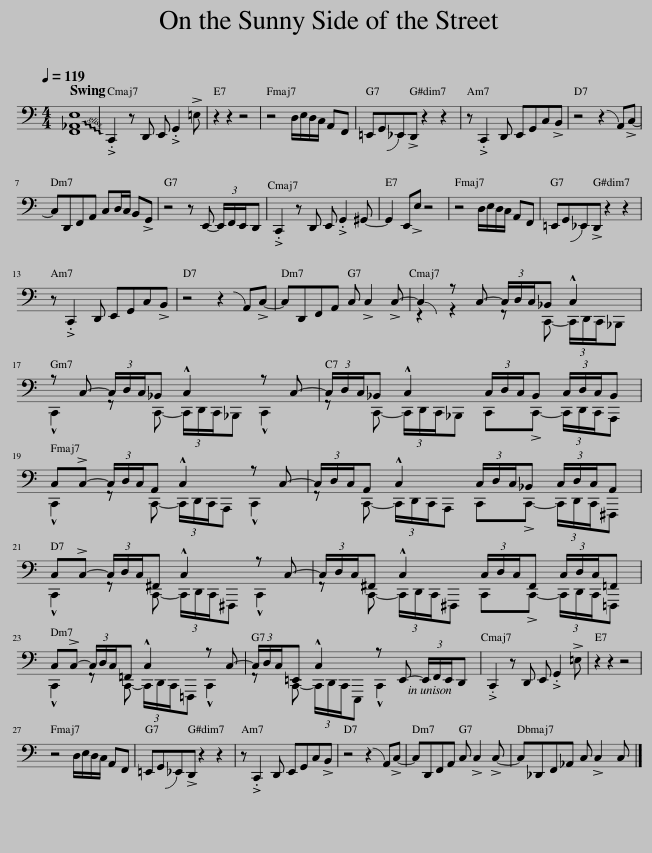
X:1
%%score ( 1 2 )
L:1/8
Q:1/4=119
M:4/4
I:linebreak $
K:C
V:1 bass
V:2 bass
V:1
 !~(![F,,_A,,E,]8 | !~)!.C,,2 z D,, E,, .G,,2 !>!=E, | z2 z2 z4 | z4 D,/E,/D,/C,/ A,,F,, | =E,,G,,!slide!_E,,!>!D,, z2 z2 | %5
 z .C,,2 D,, E,,G,,C,!>!B,, | z4 z2 A,,!>!C,- |$ C,D,,F,,A,, C,D,/C,/ B,,!>!G,, | z4 z E,,- (3E,,/F,,/E,,/D,, | .C,,2 z D,, E,, .G,,2 ^G,,- | %10
 !~(!G,,2 !~)!E,,!>!E, z4 | z4 D,/E,/D,/C,/ A,,F,, | =E,,G,,!slide!_E,,!>!D,, z2 z2 |$ z .C,,2 D,, E,,G,,C,!>!B,, | z4 z2 A,,!>!C,- | %15
 C,D,,F,,A,, C, !>!C,2 !>!C,- | C,2 z C,- (3C,/D,/C,/_B,, !^!C,2 |$ z C,- (3C,/D,/C,/_B,, !^!C,2 z C,- | (3C,/D,/C,/_B,, !^!C,2 (3C,/D,/C,/B,, (3C,/D,/C,/B,, |$ C,!>!C,- (3C,/D,/C,/A,, !^!C,2 z C,- | %20
 (3C,/D,/C,/A,, !^!C,2 (3C,/D,/C,/_B,, (3C,/D,/C,/A,, |$ C,!>!C,- (3C,/D,/C,/^F,, !^!C,2 z C,- | (3C,/D,/C,/^F,, !^!C,2 (3C,/D,/C,/F,, (3C,/D,/C,/=F,, |$ C,!>!C,- (3C,/D,/C,/=F,, !^!C,2 z C,- | (3C,/D,/C,/=E,, !^!C,2 z E,,- (3E,,/F,,/E,,/D,, | %25
 .C,,2 z D,, E,, .G,,2 !>!=E, | z2 z2 z4 |$ z4 D,/E,/D,/C,/ A,,F,, | =E,,G,,!slide!_E,,!>!D,, z2 z2 | z .C,,2 D,, E,,G,,C,!>!B,, | %30
 z4 z2 A,,!>!C,- | C,D,,F,,A,, C, !>!C,2 !>!C,- | C,_D,,F,,_A,, C, !>!C,2 C, |] %33
V:2
 x8 | x8 | x8 | x8 | x8 | %5
 x8 | x8 |$ x8 | x8 | x8 | %10
 x8 | x8 | x8 |$ x8 | x8 | %15
 x8 | z2 z2 z C,,- (3C,,/D,,/C,,/_B,,, |$ !^!C,,2 z C,,- (3C,,/D,,/C,,/_B,,, !^!C,,2 | z C,,- (3C,,/D,,/C,,/_B,,, C,,!>!C,,- (3C,,/D,,/C,,/A,,, |$ !^!C,,2 z C,,- (3C,,/D,,/C,,/A,,, !^!C,,2 | %20
 z C,,- (3C,,/D,,/C,,/A,,, C,,!>!C,,- (3C,,/D,,/C,,/^F,,, |$ !^!C,,2 z C,,- (3C,,/D,,/C,,/^F,,, !^!C,,2 | z C,,- (3C,,/D,,/C,,/^F,,, C,,!>!C,,- (3C,,/D,,/C,,/=F,,, |$ !^!C,,2 z C,,- (3C,,/D,,/C,,/=F,,, !^!C,,2 | z C,,- (3C,,/D,,/C,,/E,,, !^!C,,2 x2 | %25
 x8 | x8 |$ x8 | x8 | x8 | %30
 x8 | x8 | x8 |] %33
